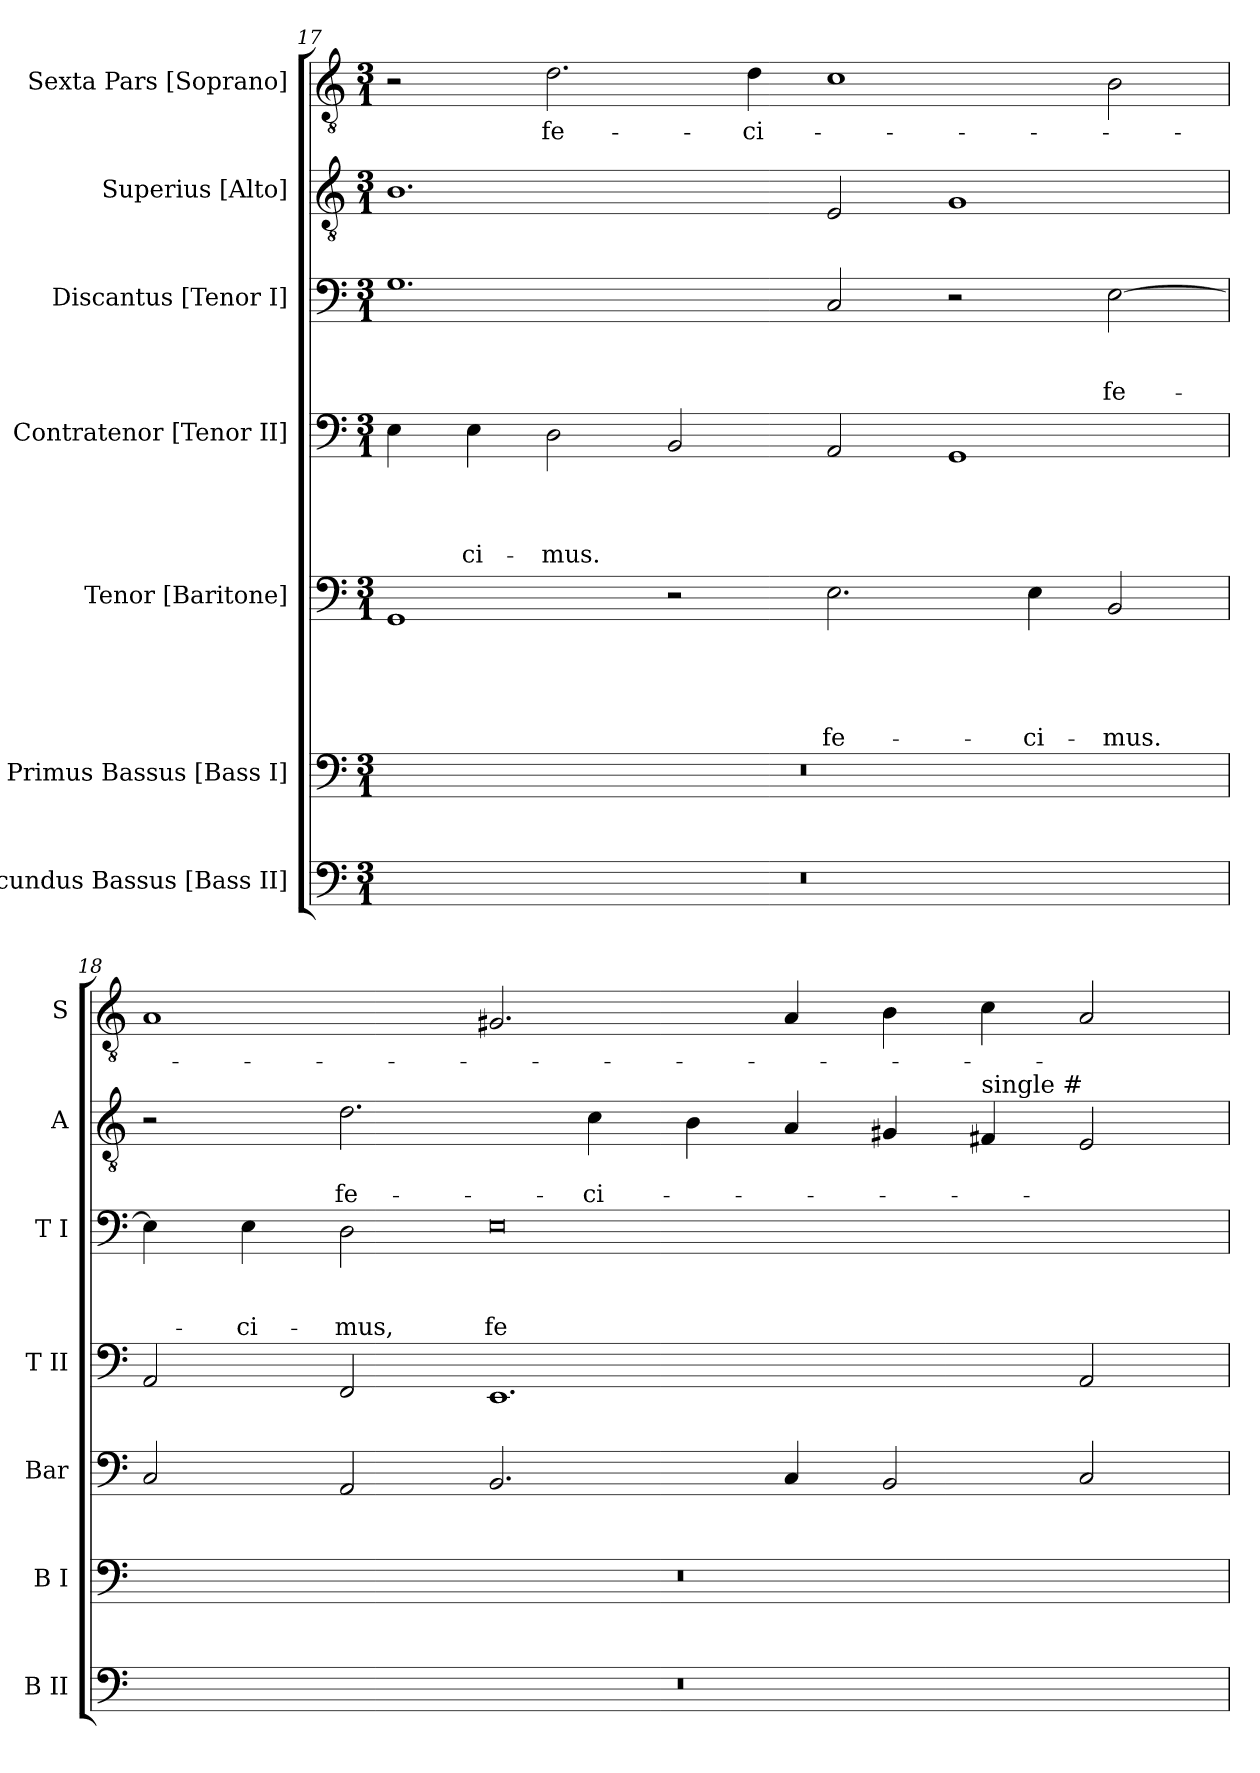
**kern	**kern	**kern	**text	**text	**text	**text	**text	**kern	**text	**text	**text	**text	**kern	**text	**text	**text	**kern	**text	**text	**kern	**text
*part7	*part6	*part5	*part5	*part5	*part5	*part5	*part5	*part4	*part4	*part4	*part4	*part4	*part3	*part3	*part3	*part3	*part2	*part2	*part2	*part1	*part1
*staff7	*staff6	*staff5	*staff5	*staff5	*staff5	*staff5	*staff5	*staff4	*staff4	*staff4	*staff4	*staff4	*staff3	*staff3	*staff3	*staff3	*staff2	*staff2	*staff2	*staff1	*staff1
*I"Secundus Bassus [Bass II]	*I"Primus Bassus [Bass I]	*I"Tenor [Baritone]	*	*	*	*	*	*I"Contratenor [Tenor II]	*	*	*	*	*I"Discantus [Tenor I]	*	*	*	*I"Superius [Alto]	*	*	*I"Sexta Pars [Soprano]	*
*I'B II	*I'B I	*I'Bar	*	*	*	*	*	*I'T II	*	*	*	*	*I'T I	*	*	*	*I'A	*	*	*I'S	*
!!LO:LB:g=z
*clefF4	*clefF4	*clefF4	*	*	*	*	*	*clefF4	*	*	*	*	*clefF4	*	*	*	*clefGv2	*	*	*clefGv2	*
*k[]	*k[]	*k[]	*	*	*	*	*	*k[]	*	*	*	*	*k[]	*	*	*	*k[]	*	*	*k[]	*
*C:	*C:	*C:	*	*	*	*	*	*C:	*	*	*	*	*C:	*	*	*	*C:	*	*	*C:	*
*M3/1	*M3/1	*M3/1	*	*	*	*	*	*M3/1	*	*	*	*	*M3/1	*	*	*	*M3/1	*	*	*M3/1	*
=17	=17	=17	=17	=17	=17	=17	=17	=17	=17	=17	=17	=17	=17	=17	=17	=17	=17	=17	=17	=17	=17
0.r	0.r	1GG	.	.	.	.	.	4E\	.	.	.	.	1.G	.	.	.	1.B	.	.	2r	.
!	!	!	!	!	!	!	!	!	!	!	!	!LO:LY:b	!	!	!	!	!	!	!	!	!
.	.	.	.	.	.	.	.	4E\	.	.	.	-ci-	.	.	.	.	.	.	.	.	.
!	!	!	!	!	!	!	!	!	!	!	!	!LO:LY:b	!	!	!	!	!	!	!	!	!LO:LY:b
.	.	.	.	.	.	.	.	2D\	.	.	.	-mus.	.	.	.	.	.	.	.	2.d\	fe-
.	.	2r	.	.	.	.	.	2BB/	.	.	.	.	.	.	.	.	.	.	.	.	.
!	!	!	!	!	!	!	!	!	!	!	!	!	!	!	!	!	!	!	!	!	!LO:LY:b
.	.	.	.	.	.	.	.	.	.	.	.	.	.	.	.	.	.	.	.	4d\	-ci-
!	!	!	!	!	!	!	!LO:LY:b	!	!	!	!	!	!	!	!	!	!	!	!	!	!
.	.	2.E\	.	.	.	.	fe-	2AA/	.	.	.	.	2C/	.	.	.	2E/	.	.	1c	.
.	.	.	.	.	.	.	.	1GG	.	.	.	.	2r	.	.	.	1G	.	.	.	.
!	!	!	!	!	!	!	!LO:LY:b	!	!	!	!	!	!	!	!	!	!	!	!	!	!
.	.	4E\	.	.	.	.	-ci-	.	.	.	.	.	.	.	.	.	.	.	.	.	.
!	!	!	!	!	!	!	!LO:LY:b	!	!	!	!	!	!	!	!	!LO:LY:b	!	!	!	!	!
.	.	2BB/	.	.	.	.	-mus.	.	.	.	.	.	[>2E\	.	.	fe-	.	.	.	2B\	.
=18	=18	=18	=18	=18	=18	=18	=18	=18	=18	=18	=18	=18	=18	=18	=18	=18	=18	=18	=18	=18	=18
0.r	0.r	2C/	.	.	.	.	.	2AA/	.	.	.	.	4E\]	.	.	.	2r	.	.	1A	.
!	!	!	!	!	!	!	!	!	!	!	!	!	!	!	!	!LO:LY:b	!	!	!	!	!
.	.	.	.	.	.	.	.	.	.	.	.	.	4E\	.	.	-ci-	.	.	.	.	.
!	!	!	!	!	!	!	!	!	!	!	!	!	!	!	!	!LO:LY:b	!	!	!LO:LY:b	!	!
.	.	2AA/	.	.	.	.	.	2FF/	.	.	.	.	2D\	.	.	-mus,	2.d\	.	fe-	.	.
!	!	!	!	!	!	!	!	!	!	!	!	!	!	!	!	!LO:LY:b	!	!	!	!	!
.	.	2.BB/	.	.	.	.	.	1.EE	.	.	.	.	0E	.	.	fe-	.	.	.	2.G#X/	.
!	!	!	!	!	!	!	!	!	!	!	!	!	!	!	!	!	!	!	!LO:LY:b	!	!
.	.	.	.	.	.	.	.	.	.	.	.	.	.	.	.	.	4c\	.	-ci-	.	.
.	.	.	.	.	.	.	.	.	.	.	.	.	.	.	.	.	4B\	.	.	.	.
.	.	4C/	.	.	.	.	.	.	.	.	.	.	.	.	.	.	4A/	.	.	4A/	.
.	.	2BB/	.	.	.	.	.	.	.	.	.	.	.	.	.	.	4G#X/	.	.	4B\	.
!	!	!	!	!	!	!	!	!	!	!	!	!	!	!	!	!	!LO:TX:a:t=single #	!	!	!	!
.	.	.	.	.	.	.	.	.	.	.	.	.	.	.	.	.	4F#/	.	.	4c\	.
.	.	2C/	.	.	.	.	.	2AA/	.	.	.	.	.	.	.	.	2E/	.	.	2A/	.
=	=	=	=	=	=	=	=	=	=	=	=	=	=	=	=	=	=	=	=	=	=
*-	*-	*-	*-	*-	*-	*-	*-	*-	*-	*-	*-	*-	*-	*-	*-	*-	*-	*-	*-	*-	*-
